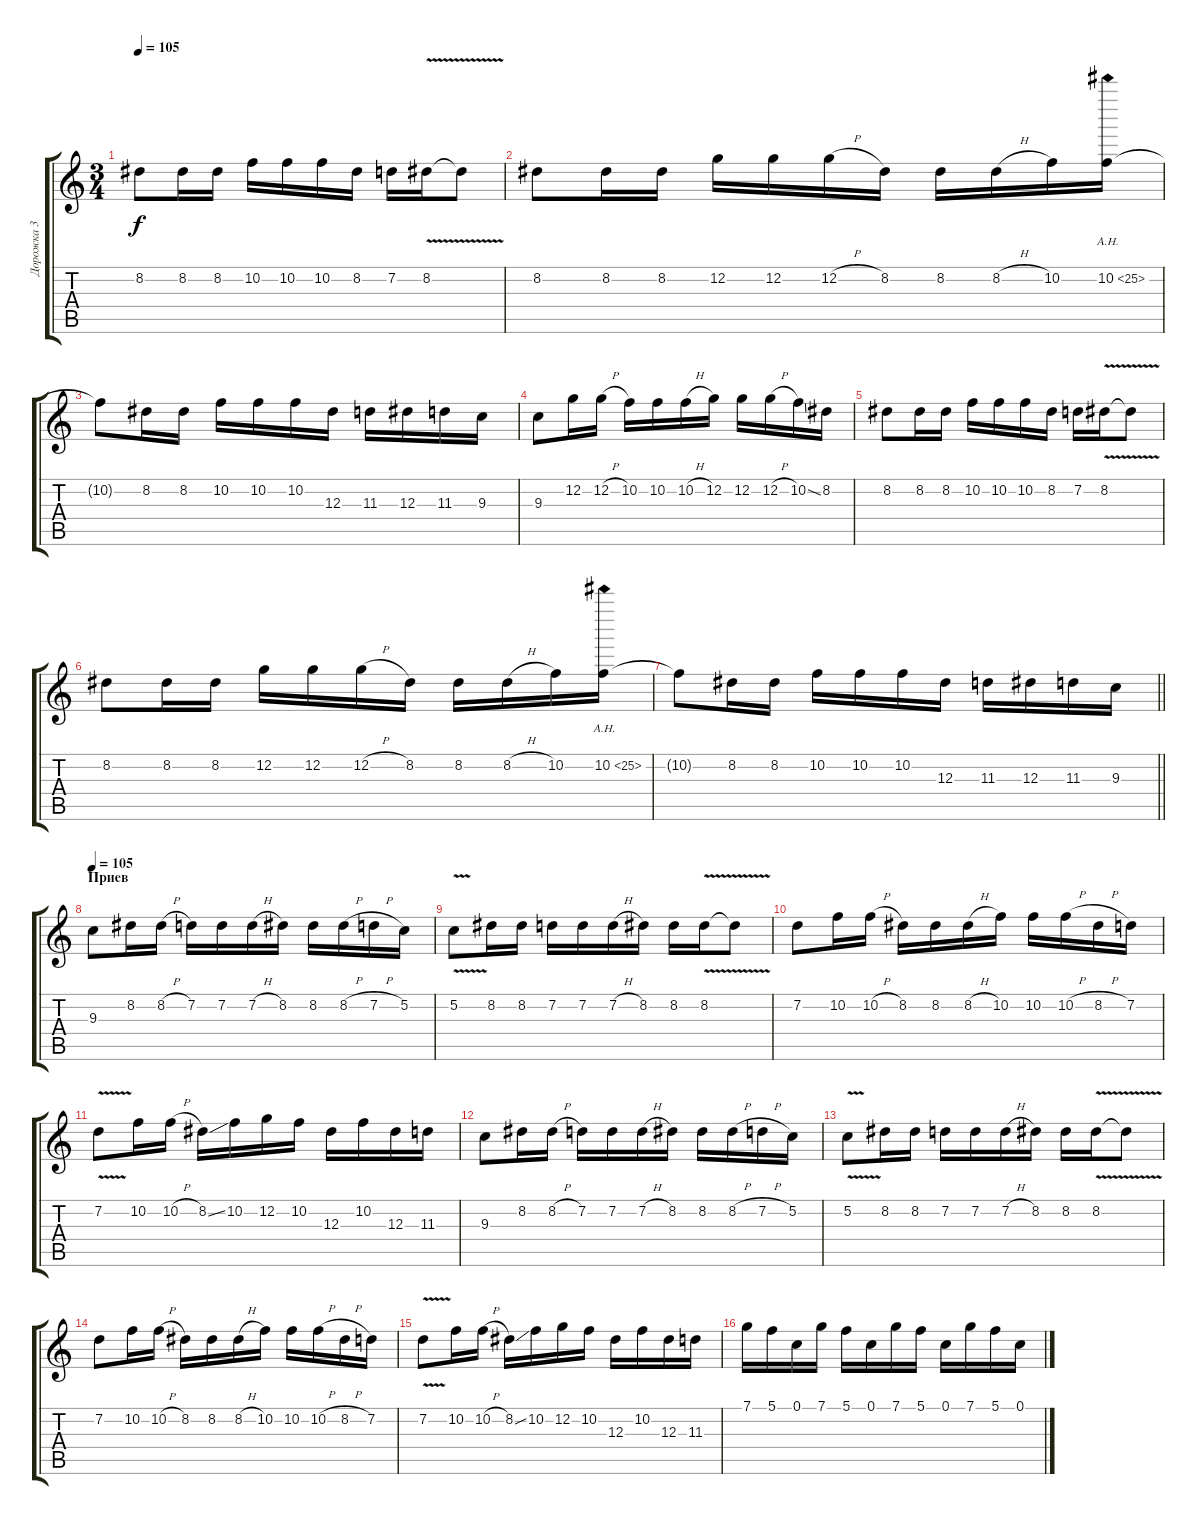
\track ("Дорожка 3" "Дорожка 3") {instrument overdrivenguitar}
\staff {score tabs}
\tuning (C4 G3 Eb3 Bb2 F2 C2) {hide}
\ts (3 4)
\tempo 105
\clef g2
\ks c
8.2.8{dy f} 8.2.16 8.2.16 10.2.16 10.2.16 10.2.16 8.2.16 7.2.16 8.2{v}.16 8.2{t}.8 |
8.2.8 8.2.16 8.2.16 12.2.16 12.2.16 12.2{h}.16 8.2.16 8.2.16 8.2{h}.16 10.2.16 10.2{ah 15}.16 |
10.2{t}.8 8.2.16 8.2.16 10.2.16 10.2.16 10.2.16 12.3.16 11.3.16 12.3.16 11.3.16 9.3.16 |
9.3.8 12.2.16 12.2{h}.16 10.2.16 10.2.16 10.2{h}.16 12.2.16 12.2.16 12.2{h}.16 10.2{ss}.16 8.2.16 |
8.2.8 8.2.16 8.2.16 10.2.16 10.2.16 10.2.16 8.2.16 7.2.16 8.2{v}.16 8.2{t}.8 |
8.2.8 8.2.16 8.2.16 12.2.16 12.2.16 12.2{h}.16 8.2.16 8.2.16 8.2{h}.16 10.2.16 10.2{ah 15}.16 |
\barLineRight lightlight
10.2{t}.8 8.2.16 8.2.16 10.2.16 10.2.16 10.2.16 12.3.16 11.3.16 12.3.16 11.3.16 9.3.16 |
\section ("" "Приев")
\tempo 105
9.3.8 8.2.16 8.2{h}.16 7.2.16 7.2.16 7.2{h}.16 8.2.16 8.2.16 8.2{h}.16 7.2{h}.16 5.2.16 |
5.2{v}.8 8.2.16 8.2.16 7.2.16 7.2.16 7.2{h}.16 8.2.16 8.2.16 8.2{v}.16 8.2{t}.8 |
7.2.8 10.2.16 10.2{h}.16 8.2.16 8.2.16 8.2{h}.16 10.2.16 10.2.16 10.2{h}.16 8.2{h}.16 7.2.16 |
7.2{v}.8 10.2.16 10.2{h}.16 8.2{ss}.16 10.2.16 12.2.16 10.2.16 12.3.16 10.2.16 12.3.16 11.3.16 |
9.3.8 8.2.16 8.2{h}.16 7.2.16 7.2.16 7.2{h}.16 8.2.16 8.2.16 8.2{h}.16 7.2{h}.16 5.2.16 |
5.2{v}.8 8.2.16 8.2.16 7.2.16 7.2.16 7.2{h}.16 8.2.16 8.2.16 8.2{v}.16 8.2{t}.8 |
7.2.8 10.2.16 10.2{h}.16 8.2.16 8.2.16 8.2{h}.16 10.2.16 10.2.16 10.2{h}.16 8.2{h}.16 7.2.16 |
7.2{v}.8 10.2.16 10.2{h}.16 8.2{ss}.16 10.2.16 12.2.16 10.2.16 12.3.16 10.2.16 12.3.16 11.3.16 |
7.1.16 5.1.16 0.1.16 7.1.16 5.1.16 0.1.16 7.1.16 5.1.16 0.1.16 7.1.16 5.1.16 0.1.16
